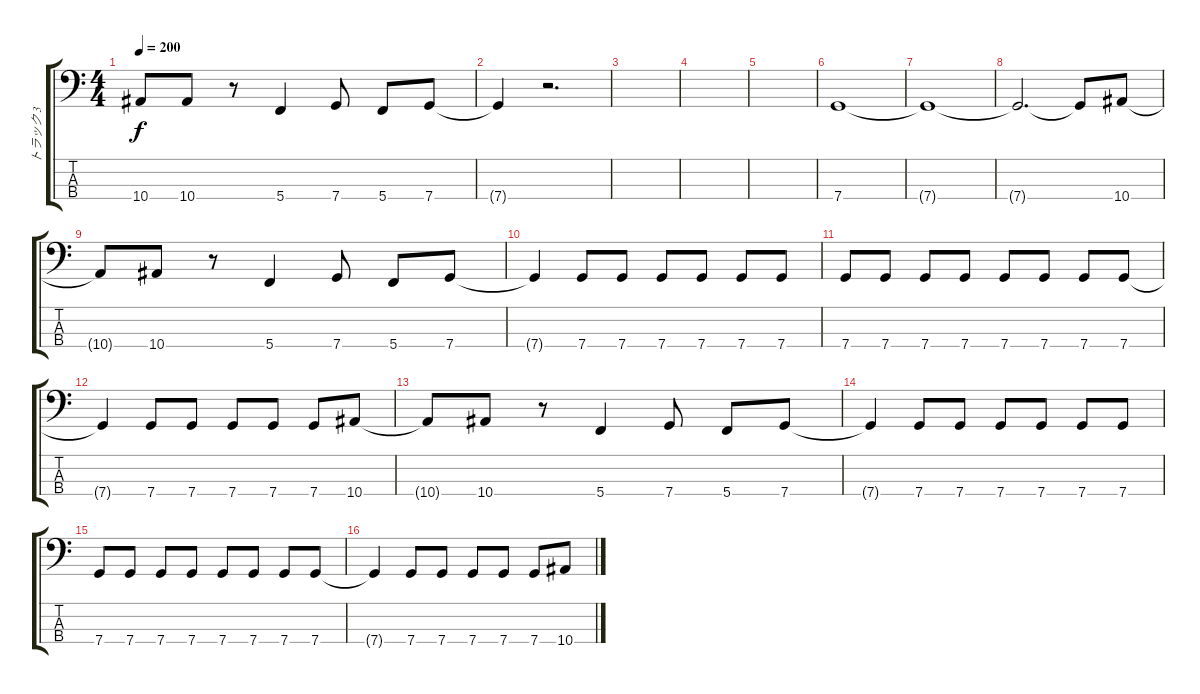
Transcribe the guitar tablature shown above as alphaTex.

\track ("トラック 3" "トラック 3") {instrument electricbasspick}
\staff {score tabs}
\tuning (F2 C2 G1 C1) {hide}
\ts (4 4)
\tempo 200
\clef f4
\ks c
10.4{t}.8{dy f} 10.4.8 r.8 5.4.4 7.4.8 5.4.8 7.4.8 |
7.4{t}.4 r.2{d} |
|
|
|
7.4.1 |
7.4{t}.1 |
7.4{t}.2{d} 7.4{t}.8 10.4.8 |
10.4{t}.8 10.4.8 r.8 5.4.4 7.4.8 5.4.8 7.4.8 |
7.4{t}.4 7.4.8 7.4.8 7.4.8 7.4.8 7.4.8 7.4.8 |
7.4.8 7.4.8 7.4.8 7.4.8 7.4.8 7.4.8 7.4.8 7.4.8 |
7.4{t}.4 7.4.8 7.4.8 7.4.8 7.4.8 7.4.8 10.4.8 |
10.4{t}.8 10.4.8 r.8 5.4.4 7.4.8 5.4.8 7.4.8 |
7.4{t}.4 7.4.8 7.4.8 7.4.8 7.4.8 7.4.8 7.4.8 |
7.4.8 7.4.8 7.4.8 7.4.8 7.4.8 7.4.8 7.4.8 7.4.8 |
7.4{t}.4 7.4.8 7.4.8 7.4.8 7.4.8 7.4.8 10.4.8
